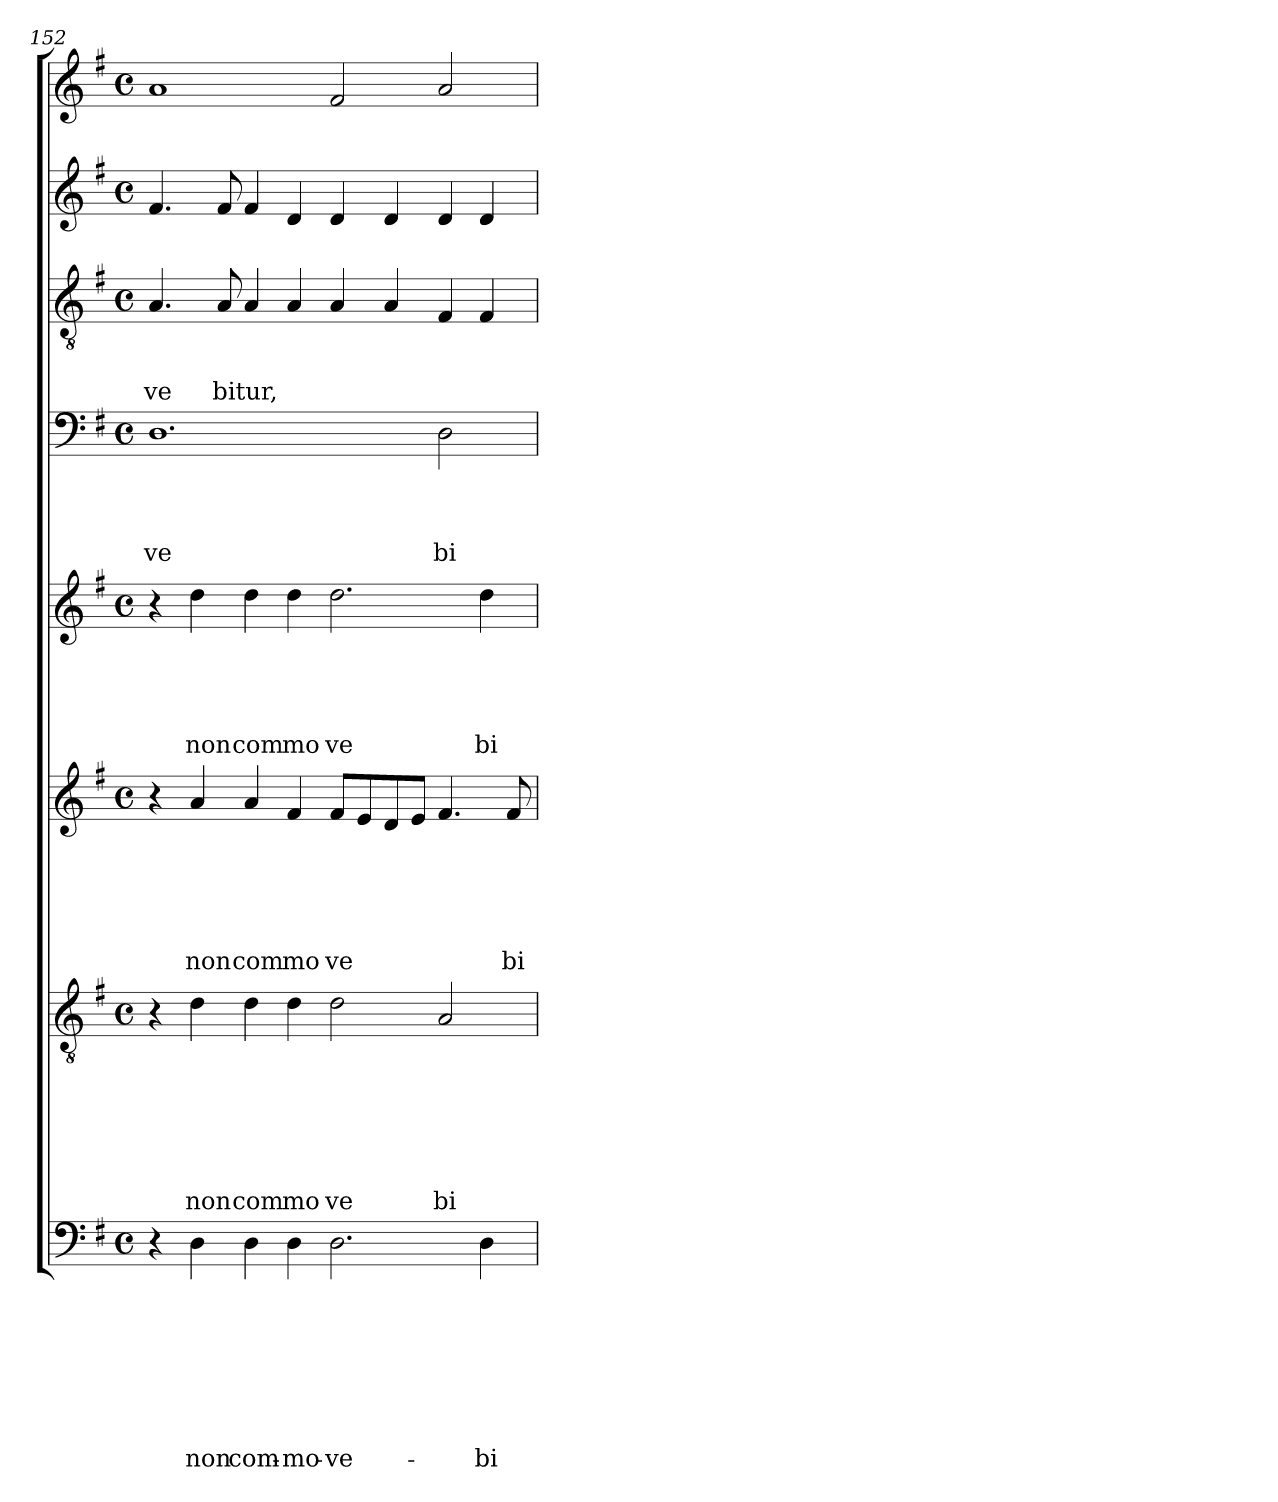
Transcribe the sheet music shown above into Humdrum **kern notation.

**kern	**text	**text	**text	**text	**text	**text	**text	**text	**kern	**text	**text	**text	**text	**text	**text	**text	**kern	**text	**text	**text	**text	**text	**text	**kern	**text	**text	**text	**text	**text	**kern	**text	**text	**text	**text	**kern	**text	**text	**text	**kern	**kern
*part8	*part8	*part8	*part8	*part8	*part8	*part8	*part8	*part8	*part7	*part7	*part7	*part7	*part7	*part7	*part7	*part7	*part6	*part6	*part6	*part6	*part6	*part6	*part6	*part5	*part5	*part5	*part5	*part5	*part5	*part4	*part4	*part4	*part4	*part4	*part3	*part3	*part3	*part3	*part2	*part1
*staff8	*staff8	*staff8	*staff8	*staff8	*staff8	*staff8	*staff8	*staff8	*staff7	*staff7	*staff7	*staff7	*staff7	*staff7	*staff7	*staff7	*staff6	*staff6	*staff6	*staff6	*staff6	*staff6	*staff6	*staff5	*staff5	*staff5	*staff5	*staff5	*staff5	*staff4	*staff4	*staff4	*staff4	*staff4	*staff3	*staff3	*staff3	*staff3	*staff2	*staff1
*clefF4	*	*	*	*	*	*	*	*	*clefGv2	*	*	*	*	*	*	*	*clefG2	*	*	*	*	*	*	*clefG2	*	*	*	*	*	*clefF4	*	*	*	*	*clefGv2	*	*	*	*clefG2	*clefG2
*k[f#]	*	*	*	*	*	*	*	*	*k[f#]	*	*	*	*	*	*	*	*k[f#]	*	*	*	*	*	*	*k[f#]	*	*	*	*	*	*k[f#]	*	*	*	*	*k[f#]	*	*	*	*k[f#]	*k[f#]
*G:	*	*	*	*	*	*	*	*	*G:	*	*	*	*	*	*	*	*G:	*	*	*	*	*	*	*G:	*	*	*	*	*	*G:	*	*	*	*	*G:	*	*	*	*G:	*G:
*M4/4	*	*	*	*	*	*	*	*	*M4/4	*	*	*	*	*	*	*	*M4/4	*	*	*	*	*	*	*M4/4	*	*	*	*	*	*M4/4	*	*	*	*	*M4/4	*	*	*	*M4/4	*M4/4
*met(c)	*	*	*	*	*	*	*	*	*met(c)	*	*	*	*	*	*	*	*met(c)	*	*	*	*	*	*	*met(c)	*	*	*	*	*	*met(c)	*	*	*	*	*met(c)	*	*	*	*met(c)	*met(c)
=152	=152	=152	=152	=152	=152	=152	=152	=152	=152	=152	=152	=152	=152	=152	=152	=152	=152	=152	=152	=152	=152	=152	=152	=152	=152	=152	=152	=152	=152	=152	=152	=152	=152	=152	=152	=152	=152	=152	=152	=152
!	!	!	!	!	!	!	!	!	!	!	!	!	!	!	!	!	!	!	!	!	!	!	!	!	!	!	!	!	!	!	!	!	!	!LO:LY:b	!	!	!	!LO:LY:b	!	!
4r	.	.	.	.	.	.	.	.	4r	.	.	.	.	.	.	.	4r	.	.	.	.	.	.	4r	.	.	.	.	.	1.D	.	.	.	ve	4.A/	.	.	ve	4.f#/	1a
!	!	!	!	!	!	!	!	!LO:LY:b	!	!	!	!	!	!	!	!LO:LY:b	!	!	!	!	!	!	!LO:LY:b	!	!	!	!	!	!LO:LY:b	!	!	!	!	!	!	!	!	!	!	!
4D\	.	.	.	.	.	.	.	non	4d\	.	.	.	.	.	.	non	4a/	.	.	.	.	.	non	4dd\	.	.	.	.	non	.	.	.	.	.	.	.	.	.	.	.
!	!	!	!	!	!	!	!	!	!	!	!	!	!	!	!	!	!	!	!	!	!	!	!	!	!	!	!	!	!	!	!	!	!	!	!	!	!	!LO:LY:b	!	!
.	.	.	.	.	.	.	.	.	.	.	.	.	.	.	.	.	.	.	.	.	.	.	.	.	.	.	.	.	.	.	.	.	.	.	8A/	.	.	bitur,	8f#/	.
!	!	!	!	!	!	!	!	!LO:LY:b	!	!	!	!	!	!	!	!LO:LY:b	!	!	!	!	!	!	!LO:LY:b	!	!	!	!	!	!LO:LY:b	!	!	!	!	!	!	!	!	!	!	!
4D\	.	.	.	.	.	.	.	com-	4d\	.	.	.	.	.	.	com	4a/	.	.	.	.	.	com	4dd\	.	.	.	.	com	.	.	.	.	.	4A/	.	.	.	4f#/	.
!	!	!	!	!	!	!	!	!LO:LY:b	!	!	!	!	!	!	!	!LO:LY:b	!	!	!	!	!	!	!LO:LY:b	!	!	!	!	!	!LO:LY:b	!	!	!	!	!	!	!	!	!	!	!
4D\	.	.	.	.	.	.	.	-mo-	4d\	.	.	.	.	.	.	mo	4f#/	.	.	.	.	.	mo	4dd\	.	.	.	.	mo	.	.	.	.	.	4A/	.	.	.	4d/	.
!	!	!	!	!	!	!	!	!LO:LY:b	!	!	!	!	!	!	!	!LO:LY:b	!	!	!	!	!	!	!LO:LY:b	!	!	!	!	!	!LO:LY:b	!	!	!	!	!	!	!	!	!	!	!
2.D\	.	.	.	.	.	.	.	-ve-	2d\	.	.	.	.	.	.	ve	8f#/L	.	.	.	.	.	ve	2.dd\	.	.	.	.	ve	.	.	.	.	.	4A/	.	.	.	4d/	2f#/
.	.	.	.	.	.	.	.	.	.	.	.	.	.	.	.	.	8e/	.	.	.	.	.	.	.	.	.	.	.	.	.	.	.	.	.	.	.	.	.	.	.
.	.	.	.	.	.	.	.	.	.	.	.	.	.	.	.	.	8d/	.	.	.	.	.	.	.	.	.	.	.	.	.	.	.	.	.	4A/	.	.	.	4d/	.
.	.	.	.	.	.	.	.	.	.	.	.	.	.	.	.	.	8e/J	.	.	.	.	.	.	.	.	.	.	.	.	.	.	.	.	.	.	.	.	.	.	.
!	!	!	!	!	!	!	!	!	!	!	!	!	!	!	!	!LO:LY:b	!	!	!	!	!	!	!	!	!	!	!	!	!	!	!	!	!	!LO:LY:b	!	!	!	!	!	!
.	.	.	.	.	.	.	.	.	2A/	.	.	.	.	.	.	bi	4.f#/	.	.	.	.	.	.	.	.	.	.	.	.	2D\	.	.	.	bi	4F#/	.	.	.	4d/	2a/
!	!	!	!	!	!	!	!	!LO:LY:b	!	!	!	!	!	!	!	!	!	!	!	!	!	!	!	!	!	!	!	!	!LO:LY:b	!	!	!	!	!	!	!	!	!	!	!
4D\	.	.	.	.	.	.	.	-bi-	.	.	.	.	.	.	.	.	.	.	.	.	.	.	.	4dd\	.	.	.	.	bi	.	.	.	.	.	4F#/	.	.	.	4d/	.
!	!	!	!	!	!	!	!	!	!	!	!	!	!	!	!	!	!	!	!	!	!	!	!LO:LY:b	!	!	!	!	!	!	!	!	!	!	!	!	!	!	!	!	!
.	.	.	.	.	.	.	.	.	.	.	.	.	.	.	.	.	8f#/	.	.	.	.	.	bi	.	.	.	.	.	.	.	.	.	.	.	.	.	.	.	.	.
=	=	=	=	=	=	=	=	=	=	=	=	=	=	=	=	=	=	=	=	=	=	=	=	=	=	=	=	=	=	=	=	=	=	=	=	=	=	=	=	=
*-	*-	*-	*-	*-	*-	*-	*-	*-	*-	*-	*-	*-	*-	*-	*-	*-	*-	*-	*-	*-	*-	*-	*-	*-	*-	*-	*-	*-	*-	*-	*-	*-	*-	*-	*-	*-	*-	*-	*-	*-
